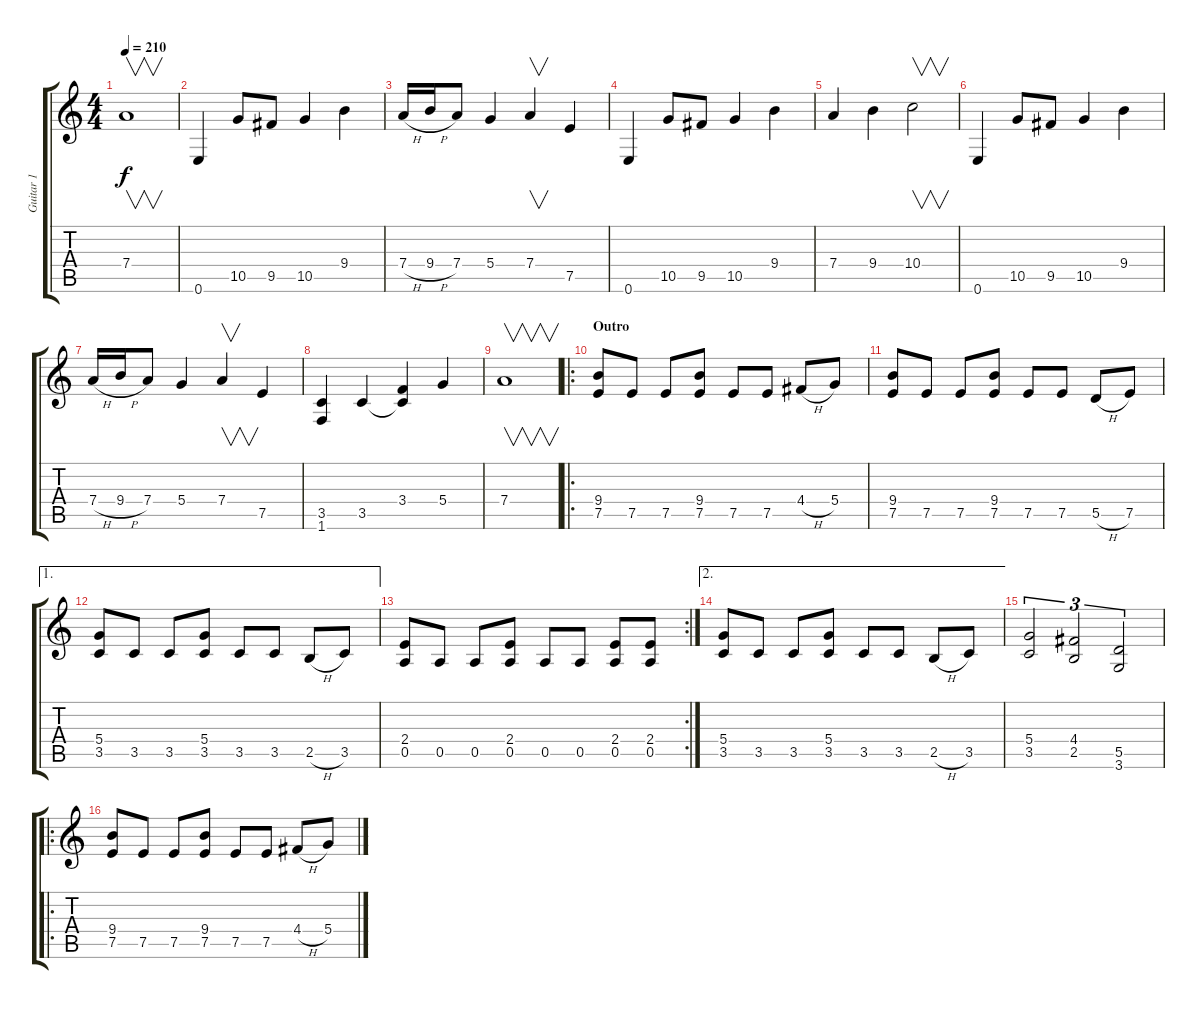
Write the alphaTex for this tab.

\track ("Guitar 1" "Guitar 1") {instrument distortionguitar}
\staff {score tabs}
\tuning (E4 B3 G3 D3 A2 E2) {hide}
\ts (4 4)
\tempo 210
\clef g2
\ks c
7.4.1{v dy f} |
0.6.4 10.5.8 9.5.8 10.5.4 9.4.4 |
7.4{h}.16 9.4{h}.16 7.4.8 5.4.4 7.4.4{v} 7.5.4 |
0.6.4 10.5.8 9.5.8 10.5.4 9.4.4 |
7.4.4 9.4.4 10.4.2{v} |
0.6.4 10.5.8 9.5.8 10.5.4 9.4.4 |
7.4{h}.16 9.4{h}.16 7.4.8 5.4.4 7.4.4{v} 7.5.4 |
(3.5 1.6).4 3.5.4 (3.4 3.5{t}).4 5.4.4 |
7.4.1{v} |
\ro
\section ("" "Outro")
(9.4 7.5).8 7.5.8 7.5.8 (9.4 7.5).8 7.5.8 7.5.8 4.4{h}.8 5.4.8 |
(9.4 7.5).8 7.5.8 7.5.8 (9.4 7.5).8 7.5.8 7.5.8 5.5{h}.8 7.5.8 |
\ae 1
(5.4 3.5).8 3.5.8 3.5.8 (5.4 3.5).8 3.5.8 3.5.8 2.5{h}.8 3.5.8 |
\rc 2
(2.4 0.5).8 0.5.8 0.5.8 (2.4 0.5).8 0.5.8 0.5.8 (2.4 0.5).8 (2.4 0.5).8 |
\ae 2
(5.4 3.5).8 3.5.8 3.5.8 (5.4 3.5).8 3.5.8 3.5.8 2.5{h}.8 3.5.8 |
(5.4 3.5).2{tu (3 2)} (4.4 2.5).2{tu (3 2)} (5.5 3.6).2{tu (3 2)} |
\ro
(9.4 7.5).8 7.5.8 7.5.8 (9.4 7.5).8 7.5.8 7.5.8 4.4{h}.8 5.4.8
